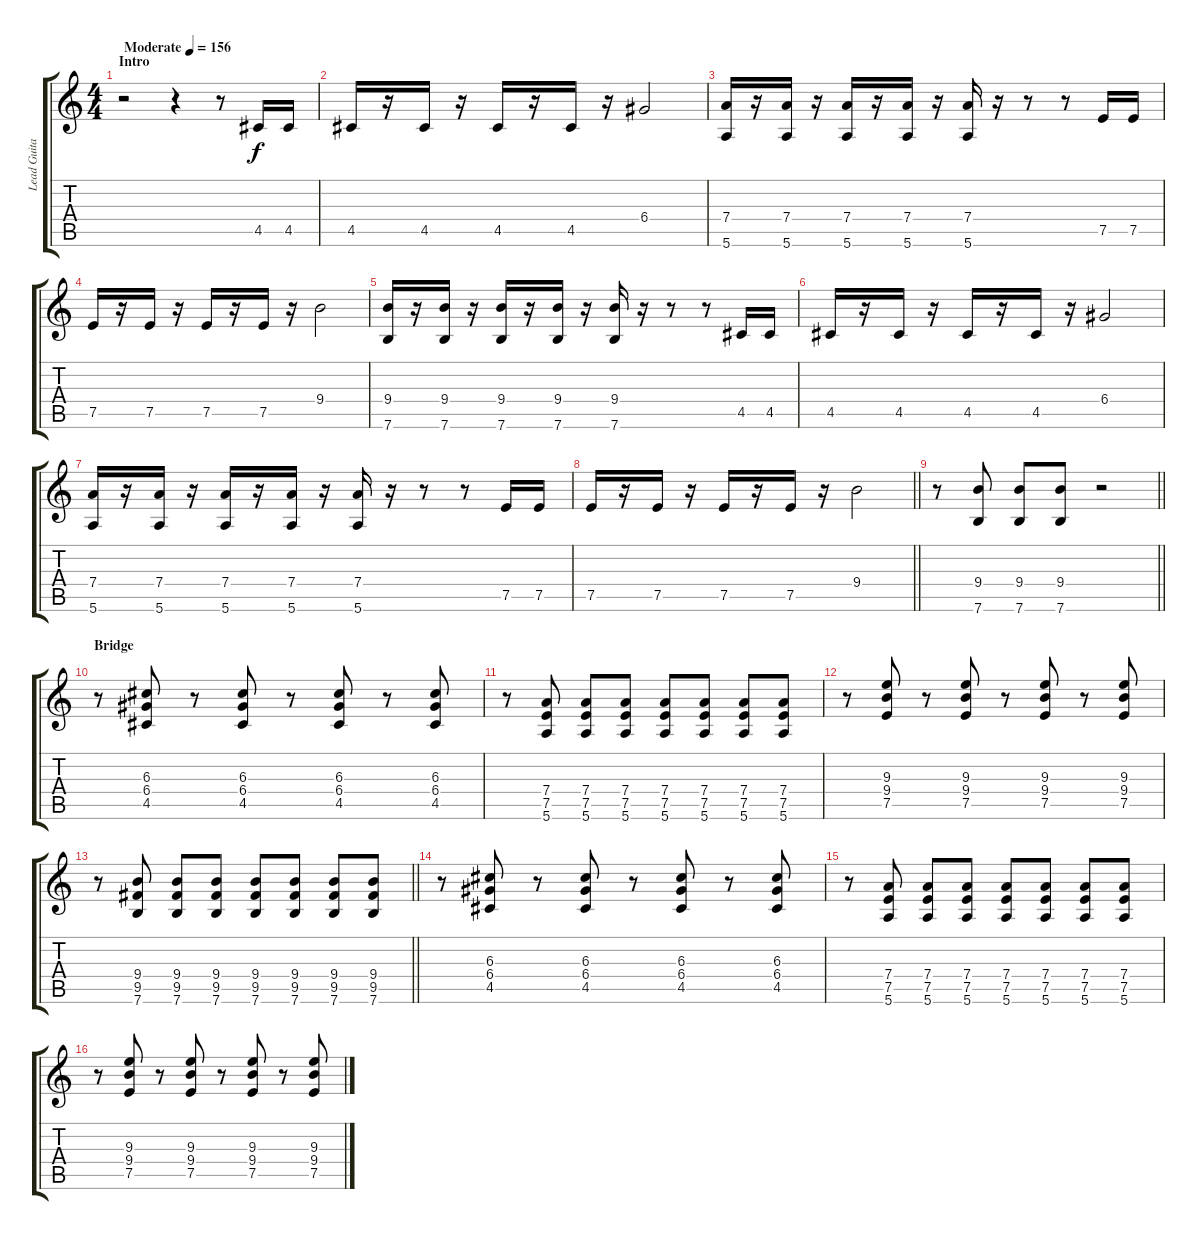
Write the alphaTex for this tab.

\track ("Lead Guitar" "Lead Guita") {instrument overdrivenguitar}
\staff {score tabs}
\tuning (E4 B3 G3 D3 A2 E2) {hide}
\ts (4 4)
\section ("" "Intro")
\tempo (156 "Moderate")
\clef g2
\ks c
r.2{dy f instrument overdrivenguitar} r.4 r.8 4.5.16 4.5.16 |
4.5.16 r.16 4.5.16 r.16 4.5.16 r.16 4.5.16 r.16 6.4.2 |
(7.4 5.6).16 r.16 (7.4 5.6).16 r.16 (7.4 5.6).16 r.16 (7.4 5.6).16 r.16 (7.4 5.6).16 r.16 r.8 r.8 7.5.16 7.5.16 |
7.5.16 r.16 7.5.16 r.16 7.5.16 r.16 7.5.16 r.16 9.4.2 |
(9.4 7.6).16 r.16 (9.4 7.6).16 r.16 (9.4 7.6).16 r.16 (9.4 7.6).16 r.16 (9.4 7.6).16 r.16 r.8 r.8 4.5.16 4.5.16 |
4.5.16 r.16 4.5.16 r.16 4.5.16 r.16 4.5.16 r.16 6.4.2 |
(7.4 5.6).16 r.16 (7.4 5.6).16 r.16 (7.4 5.6).16 r.16 (7.4 5.6).16 r.16 (7.4 5.6).16 r.16 r.8 r.8 7.5.16 7.5.16 |
\barLineRight lightlight
7.5.16 r.16 7.5.16 r.16 7.5.16 r.16 7.5.16 r.16 9.4.2 |
\barLineRight lightlight
r.8 (9.4 7.6).8 (9.4 7.6).8 (9.4 7.6).8 r.2 |
\section ("" "Bridge")
r.8 (6.3 6.4 4.5).8 r.8 (6.3 6.4 4.5).8 r.8 (6.3 6.4 4.5).8 r.8 (6.3 6.4 4.5).8 |
r.8 (7.4 7.5 5.6).8 (7.4 7.5 5.6).8 (7.4 7.5 5.6).8 (7.4 7.5 5.6).8 (7.4 7.5 5.6).8 (7.4 7.5 5.6).8 (7.4 7.5 5.6).8 |
r.8 (9.3 9.4 7.5).8 r.8 (9.3 9.4 7.5).8 r.8 (9.3 9.4 7.5).8 r.8 (9.3 9.4 7.5).8 |
\barLineRight lightlight
r.8 (9.4 9.5 7.6).8 (9.4 9.5 7.6).8 (9.4 9.5 7.6).8 (9.4 9.5 7.6).8 (9.4 9.5 7.6).8 (9.4 9.5 7.6).8 (9.4 9.5 7.6).8 |
r.8 (6.3 6.4 4.5).8 r.8 (6.3 6.4 4.5).8 r.8 (6.3 6.4 4.5).8 r.8 (6.3 6.4 4.5).8 |
r.8 (7.4 7.5 5.6).8 (7.4 7.5 5.6).8 (7.4 7.5 5.6).8 (7.4 7.5 5.6).8 (7.4 7.5 5.6).8 (7.4 7.5 5.6).8 (7.4 7.5 5.6).8 |
r.8 (9.3 9.4 7.5).8 r.8 (9.3 9.4 7.5).8 r.8 (9.3 9.4 7.5).8 r.8 (9.3 9.4 7.5).8
